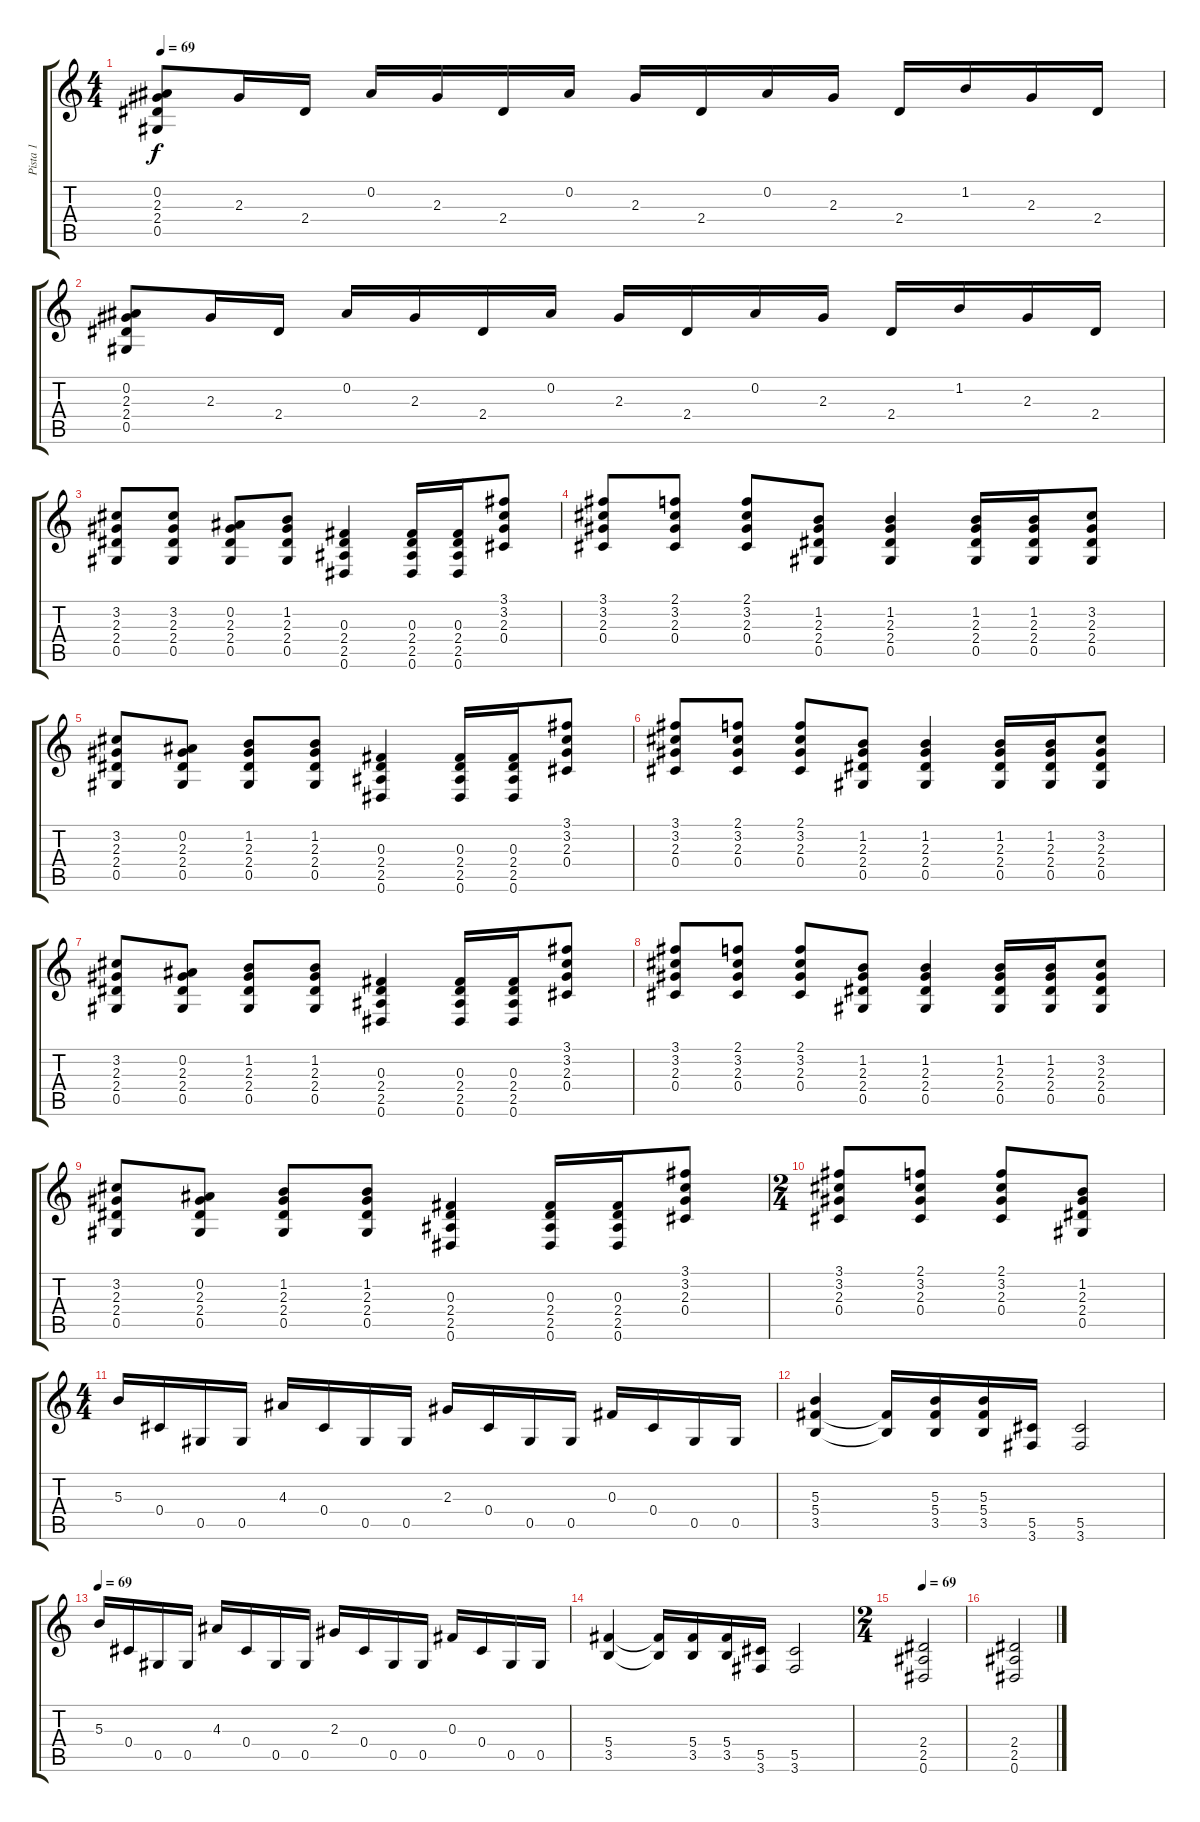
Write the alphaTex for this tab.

\track ("Pista 1" "Pista 1") {instrument acousticguitarsteel}
\staff {score tabs}
\tuning (Eb4 Bb3 Gb3 Db3 Ab2 Eb2) {hide}
\ts (4 4)
\tempo 69
\clef g2
\ks c
(0.2 2.3 2.4 0.5).8{dy f} 2.3.16 2.4.16 0.2.16 2.3.16 2.4.16 0.2.16 2.3.16 2.4.16 0.2.16 2.3.16 2.4.16 1.2.16 2.3.16 2.4.16 |
(0.2 2.3 2.4 0.5).8 2.3.16 2.4.16 0.2.16 2.3.16 2.4.16 0.2.16 2.3.16 2.4.16 0.2.16 2.3.16 2.4.16 1.2.16 2.3.16 2.4.16 |
(3.2 2.3 2.4 0.5).8 (3.2 2.3 2.4 0.5).8 (0.2 2.3 2.4 0.5).8 (1.2 2.3 2.4 0.5).8 (0.3 2.4 2.5 0.6).4 (0.3 2.4 2.5 0.6).16 (0.3 2.4 2.5 0.6).16 (3.1 3.2 2.3 0.4).8 |
(3.1 3.2 2.3 0.4).8 (2.1 3.2 2.3 0.4).8 (2.1 3.2 2.3 0.4).8 (1.2 2.3 2.4 0.5).8 (1.2 2.3 2.4 0.5).4 (1.2 2.3 2.4 0.5).16 (1.2 2.3 2.4 0.5).16 (3.2 2.3 2.4 0.5).8 |
(3.2 2.3 2.4 0.5).8 (0.2 2.3 2.4 0.5).8 (1.2 2.3 2.4 0.5).8 (1.2 2.3 2.4 0.5).8 (0.3 2.4 2.5 0.6).4 (0.3 2.4 2.5 0.6).16 (0.3 2.4 2.5 0.6).16 (3.1 3.2 2.3 0.4).8 |
(3.1 3.2 2.3 0.4).8 (2.1 3.2 2.3 0.4).8 (2.1 3.2 2.3 0.4).8 (1.2 2.3 2.4 0.5).8 (1.2 2.3 2.4 0.5).4 (1.2 2.3 2.4 0.5).16 (1.2 2.3 2.4 0.5).16 (3.2 2.3 2.4 0.5).8 |
(3.2 2.3 2.4 0.5).8 (0.2 2.3 2.4 0.5).8 (1.2 2.3 2.4 0.5).8 (1.2 2.3 2.4 0.5).8 (0.3 2.4 2.5 0.6).4 (0.3 2.4 2.5 0.6).16 (0.3 2.4 2.5 0.6).16 (3.1 3.2 2.3 0.4).8 |
(3.1 3.2 2.3 0.4).8 (2.1 3.2 2.3 0.4).8 (2.1 3.2 2.3 0.4).8 (1.2 2.3 2.4 0.5).8 (1.2 2.3 2.4 0.5).4 (1.2 2.3 2.4 0.5).16 (1.2 2.3 2.4 0.5).16 (3.2 2.3 2.4 0.5).8 |
(3.2 2.3 2.4 0.5).8 (0.2 2.3 2.4 0.5).8 (1.2 2.3 2.4 0.5).8 (1.2 2.3 2.4 0.5).8 (0.3 2.4 2.5 0.6).4 (0.3 2.4 2.5 0.6).16 (0.3 2.4 2.5 0.6).16 (3.1 3.2 2.3 0.4).8 |
\ts (2 4)
(3.1 3.2 2.3 0.4).8 (2.1 3.2 2.3 0.4).8 (2.1 3.2 2.3 0.4).8 (1.2 2.3 2.4 0.5).8 |
\ts (4 4)
5.3.16 0.4.16 0.5.16 0.5.16 4.3.16 0.4.16 0.5.16 0.5.16 2.3.16 0.4.16 0.5.16 0.5.16 0.3.16 0.4.16 0.5.16 0.5.16 |
(5.3 5.4 3.5).4 (5.4{t} 3.5{t}).16 (5.3 5.4 3.5).16 (5.3 5.4 3.5).16 (5.5 3.6).16 (5.5 3.6).2 |
\tempo 69
5.3.16 0.4.16 0.5.16 0.5.16 4.3.16 0.4.16 0.5.16 0.5.16 2.3.16 0.4.16 0.5.16 0.5.16 0.3.16 0.4.16 0.5.16 0.5.16 |
(5.4 3.5).4 (5.4{t} 3.5{t}).16 (5.4 3.5).16 (5.4 3.5).16 (5.5 3.6).16 (5.5 3.6).2 |
\ts (2 4)
\tempo 69
(2.4 2.5 0.6).2 |
(2.4 2.5 0.6).2
